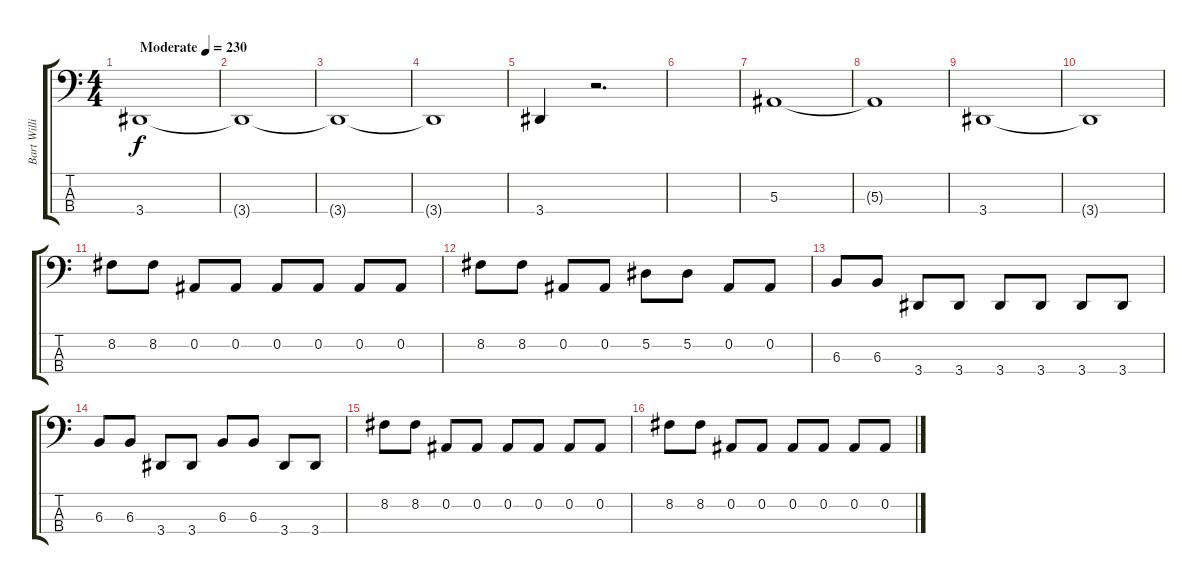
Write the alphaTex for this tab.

\track ("Bart Williams (Definitely)" "Bart Willi") {instrument electricbassfinger}
\staff {score tabs}
\tuning (Eb2 Bb1 F1 C1) {hide}
\ts (4 4)
\tempo (230 "Moderate")
\clef f4
\ks c
3.4.1{dy f instrument electricbassfinger} |
3.4{t}.1 |
3.4{t}.1 |
3.4{t}.1 |
3.4.4 r.2{d} |
|
5.3.1 |
5.3{t}.1 |
3.4.1 |
3.4{t}.1 |
8.2.8 8.2.8 0.2.8 0.2.8 0.2.8 0.2.8 0.2.8 0.2.8 |
8.2.8 8.2.8 0.2.8 0.2.8 5.2.8 5.2.8 0.2.8 0.2.8 |
6.3.8 6.3.8 3.4.8 3.4.8 3.4.8 3.4.8 3.4.8 3.4.8 |
6.3.8 6.3.8 3.4.8 3.4.8 6.3.8 6.3.8 3.4.8 3.4.8 |
8.2.8 8.2.8 0.2.8 0.2.8 0.2.8 0.2.8 0.2.8 0.2.8 |
8.2.8 8.2.8 0.2.8 0.2.8 0.2.8 0.2.8 0.2.8 0.2.8
